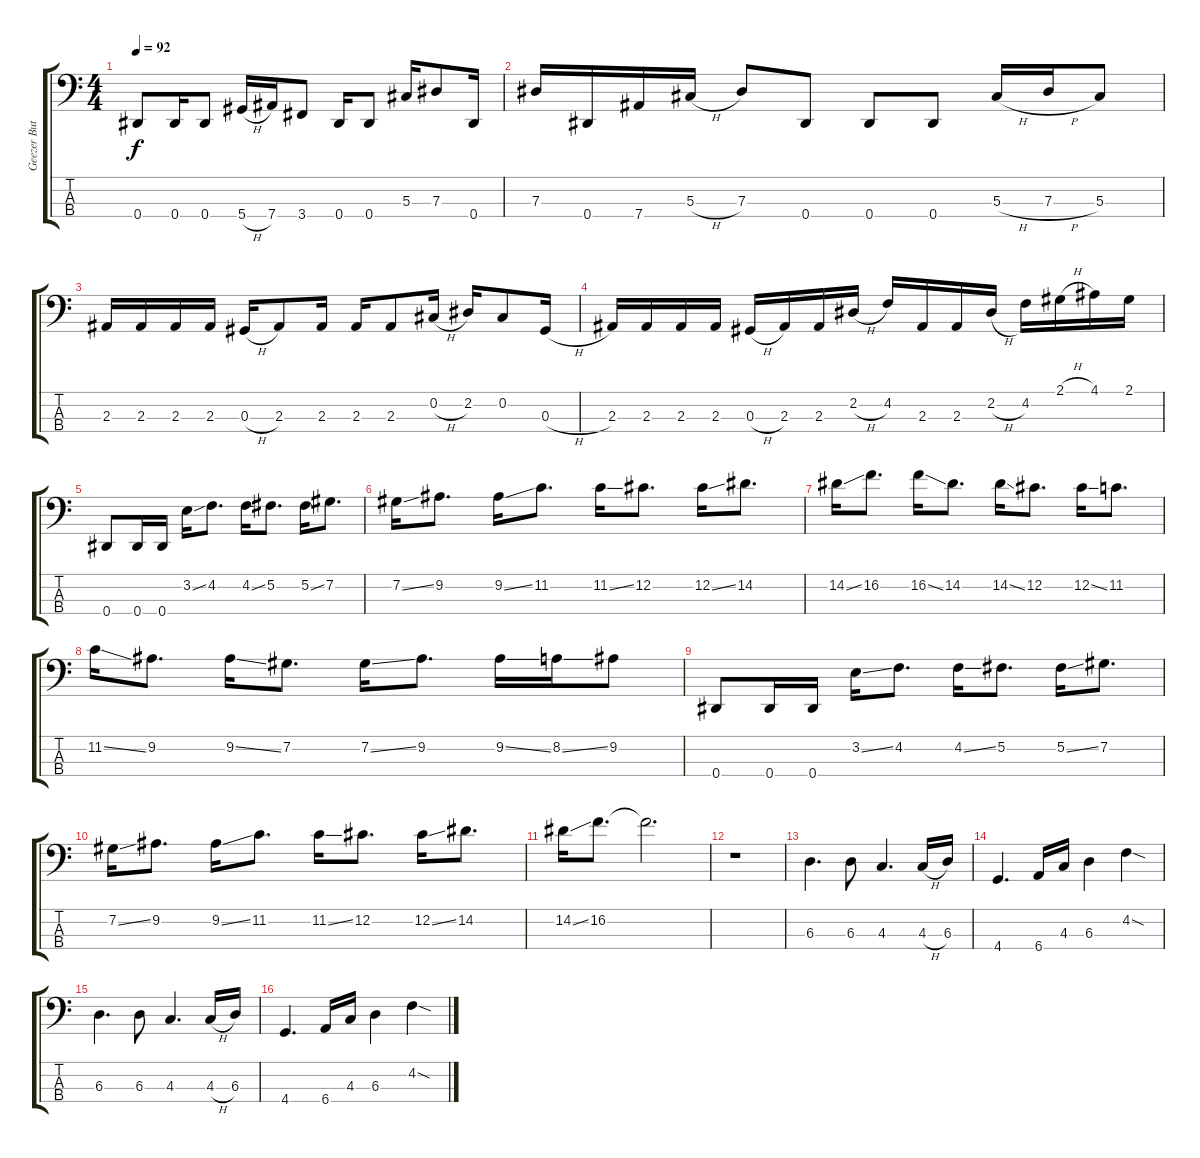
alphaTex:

\track ("Geezer Butler" "Geezer But") {instrument electricbassfinger}
\staff {score tabs}
\tuning (Gb2 Db2 Ab1 Eb1) {hide}
\ts (4 4)
\tempo 92
\clef f4
\ks c
0.4.8{dy f} 0.4.16 0.4.8 5.4{h}.16 7.4.16 3.4.8 0.4.16 0.4.8 5.3.16 7.3.8 0.4.16 |
7.3.16 0.4.16 7.4.16 5.3{h}.16 7.3.8 0.4.8 0.4.8 0.4.8 5.3{h}.16 7.3{h}.16 5.3.8 |
2.3.16 2.3.16 2.3.16 2.3.16 0.3{h}.16 2.3.8 2.3.16 2.3.16 2.3.8 0.2{h}.16 2.2.16 0.2.8 0.3{h}.16 |
2.3.16 2.3.16 2.3.16 2.3.16 0.3{h}.16 2.3.16 2.3.16 2.2{h}.16 4.2.16 2.3.16 2.3.16 2.2{h}.16 4.2.16 2.1{h}.16 4.1.16 2.1.16 |
0.4.8 0.4.16 0.4.16 3.2{ss}.16 4.2.8{d} 4.2{ss}.16 5.2.8{d} 5.2{ss}.16 7.2.8{d} |
7.2{ss}.16 9.2.8{d} 9.2{ss}.16 11.2.8{d} 11.2{ss}.16 12.2.8{d} 12.2{ss}.16 14.2.8{d} |
14.2{ss}.16 16.2.8{d} 16.2{ss}.16 14.2.8{d} 14.2{ss}.16 12.2.8{d} 12.2{ss}.16 11.2.8{d} |
11.2{ss}.16 9.2.8{d} 9.2{ss}.16 7.2.8{d} 7.2{ss}.16 9.2.8{d} 9.2{ss}.16 8.2{ss}.16 9.2.8 |
0.4.8 0.4.16 0.4.16 3.2{ss}.16 4.2.8{d} 4.2{ss}.16 5.2.8{d} 5.2{ss}.16 7.2.8{d} |
7.2{ss}.16 9.2.8{d} 9.2{ss}.16 11.2.8{d} 11.2{ss}.16 12.2.8{d} 12.2{ss}.16 14.2.8{d} |
14.2{ss}.16 16.2.8{d} 16.2{t}.2{d} |
r.1 |
6.3.4{d} 6.3.8 4.3.4{d} 4.3{h}.16 6.3.16 |
4.4.4{d} 6.4.16 4.3.16 6.3.4 4.2{sod}.4 |
6.3.4{d} 6.3.8 4.3.4{d} 4.3{h}.16 6.3.16 |
4.4.4{d} 6.4.16 4.3.16 6.3.4 4.2{sod}.4
